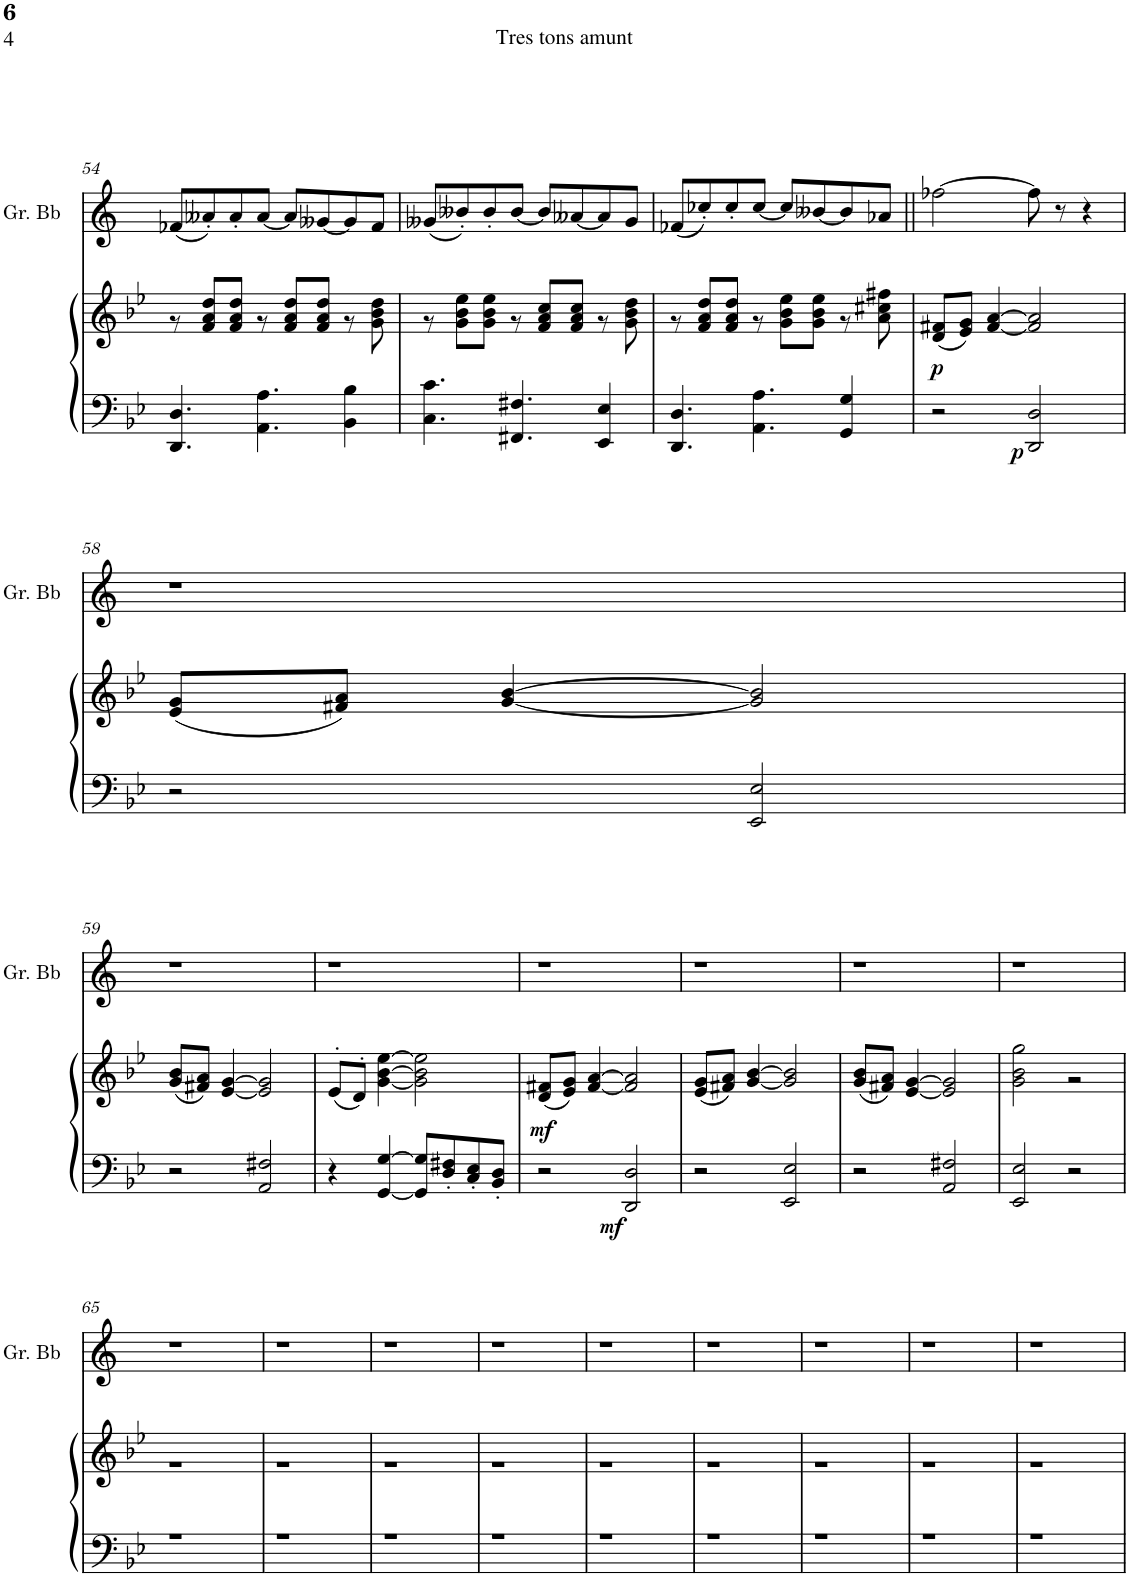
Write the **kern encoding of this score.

**kern	**kern	**dynam	**kern
*part2	*part2	*part2	*part1
*staff3	*staff2	*staff2/3	*staff1
*I"Piano	*	*	*I"Gralla Bb
*	*	*	*I'Gr. Bb
!!LO:PB:g=z
*clefF4	*clefG2	*	*clefG2
*	*	*	*Trd0c2
*k[b-e-]	*k[b-e-]	*	*k[]
*M4/4	*M4/4	*	*M4/4
=54	=54	=54	=54
*	*^	*	*
4.DD/ 4.D/	1ryy	8r	.	(<8f-X/L
.	.	8f/ 8a/ 8dd/L	.	8a--X'/)
.	.	8f/ 8a/ 8dd/J	.	8a--'/
4.AA\ 4.A\	.	8r	.	[<8a--/J
.	.	8f/ 8a/ 8dd/L	.	8a--/L]
.	.	8f/ 8a/ 8dd/J	.	[<8g--X/
4BB-\ 4B-\	.	8r	.	8g--/]
.	.	8g\ 8b-\ 8dd\	.	8f-/J
=55	=55	=55	=55	=55
4.C\ 4.c\	1ryy	8r	.	(<8g--X/L
.	.	8g\ 8b-\ 8ee-\L	.	8b--X'/)
.	.	8g\ 8b-\ 8ee-\J	.	8b--'/
4.FF#X/ 4.F#X/	.	8r	.	[<8b--/J
.	.	8f/ 8a/ 8cc/L	.	8b--/L]
.	.	8f/ 8a/ 8cc/J	.	[<8a--X/
4EE-/ 4E-/	.	8r	.	8a--/]
.	.	8g\ 8b-\ 8dd\	.	8g--/J
=56	=56	=56	=56	=56
4.DD/ 4.D/	1ryy	8r	.	(<8f-X/L
.	.	8f/ 8a/ 8dd/L	.	8cc-X'/)
.	.	8f/ 8a/ 8dd/J	.	8cc-'/
4.AA\ 4.A\	.	8r	.	[<8cc-/J
.	.	8g\ 8b-\ 8ee-\L	.	8cc-/L]
.	.	8g\ 8b-\ 8ee-\J	.	[<8b--X/
4GG/ 4G/	.	8r	.	8b--/]
.	.	8a\ 8cc#X\ 8ff#X\	.	8a-X/J
=57||	=57||	=57||	=57||	=57||
!	!	!	!LO:DY:b	!
*	*	*^	*	*
2r	1ryy	(<8d/ 8f#X/L	4ryy	p	[>2ff-X\
.	.	8e-/ 8g/J)	.	.	.
.	.	[<4f#/ [>4a/	8ryy	.	.
.	.	.	32ryy	.	.
!	!	!	!	!LO:DY:b	!
.	.	.	2ryy	p	.
2DD/ 2D/	.	2f#/] 2a/]	.	.	8ff-\]
.	.	.	.	.	8r
.	.	.	.	.	4r
.	.	.	16.ryy	.	.
*	*	*v	*v	*	*
!!LO:LB:g=z
=58	=58	=58	=58	=58
2r	1ryy	(<8e-/ 8g/L	.	1r
.	.	8f#X/ 8a/J)	.	.
.	.	[<4g/ [>4b-/	.	.
2EE-/ 2E-/	.	2g/] 2b-/]	.	.
!!LO:LB:g=z
=59	=59	=59	=59	=59
2r	1ryy	(<8g/ 8b-/L	.	1r
.	.	8f#X/ 8a/J)	.	.
.	.	[<4e-/ [>4g/	.	.
2AA/ 2F#X/	.	2e-/] 2g/]	.	.
=60	=60	=60	=60	=60
4r	1ryy	(<8e-'/L	.	1r
.	.	8d'/J)	.	.
[<4GG/ [>4G/	.	[<4g\ [>4b-\ [>4ee-\	.	.
8GG/] 8G/]L	.	2g\] 2b-\] 2ee-\]	.	.
8D/' 8F#X/'	.	.	.	.
8C/' 8E-/'	.	.	.	.
8BB-/' 8D/'J	.	.	.	.
=61	=61	=61	=61	=61
!	!	!	!LO:DY:b	!
*	*	*^	*	*
2r	1ryy	(<8d/ 8f#X/L	4ryy	mf	1r
.	.	8e-/ 8g/J)	.	.	.
.	.	[<4f#/ [>4a/	8ryy	.	.
.	.	.	64ryy	.	.
!	!	!	!	!LO:DY:b	!
.	.	.	2ryy	mf	.
2DD/ 2D/	.	2f#/] 2a/]	.	.	.
.	.	.	16..ryy	.	.
*	*	*v	*v	*	*
=62	=62	=62	=62	=62
2r	1ryy	(<8e-/ 8g/L	.	1r
.	.	8f#X/ 8a/J)	.	.
.	.	[<4g/ [>4b-/	.	.
2EE-/ 2E-/	.	2g/] 2b-/]	.	.
=63	=63	=63	=63	=63
2r	1ryy	(<8g/ 8b-/L	.	1r
.	.	8f#X/ 8a/J)	.	.
.	.	[<4e-/ [>4g/	.	.
2AA/ 2F#X/	.	2e-/] 2g/]	.	.
=64	=64	=64	=64	=64
2EE-/ 2E-/	1ryy	2g\ 2b-\ 2gg\	.	1r
2r	.	2r	.	.
!!LO:LB:g=z
=65	=65	=65	=65	=65
*^	*	*	*	*
1ryy	1r	1ryy	1r	.	1r
=66	=66	=66	=66	=66	=66
1ryy	1r	1ryy	1r	.	1r
=67	=67	=67	=67	=67	=67
1ryy	1r	1ryy	1r	.	1r
=68	=68	=68	=68	=68	=68
1ryy	1r	1ryy	1r	.	1r
=69	=69	=69	=69	=69	=69
1ryy	1r	1ryy	1r	.	1r
=70	=70	=70	=70	=70	=70
1ryy	1r	1ryy	1r	.	1r
=71	=71	=71	=71	=71	=71
1ryy	1r	1ryy	1r	.	1r
=72	=72	=72	=72	=72	=72
1ryy	1r	1ryy	1r	.	1r
=73	=73	=73	=73	=73	=73
1ryy	1r	1ryy	1r	.	1r
*v	*v	*	*	*	*
*	*v	*v	*	*
=	=	=	=
*-	*-	*-	*-
